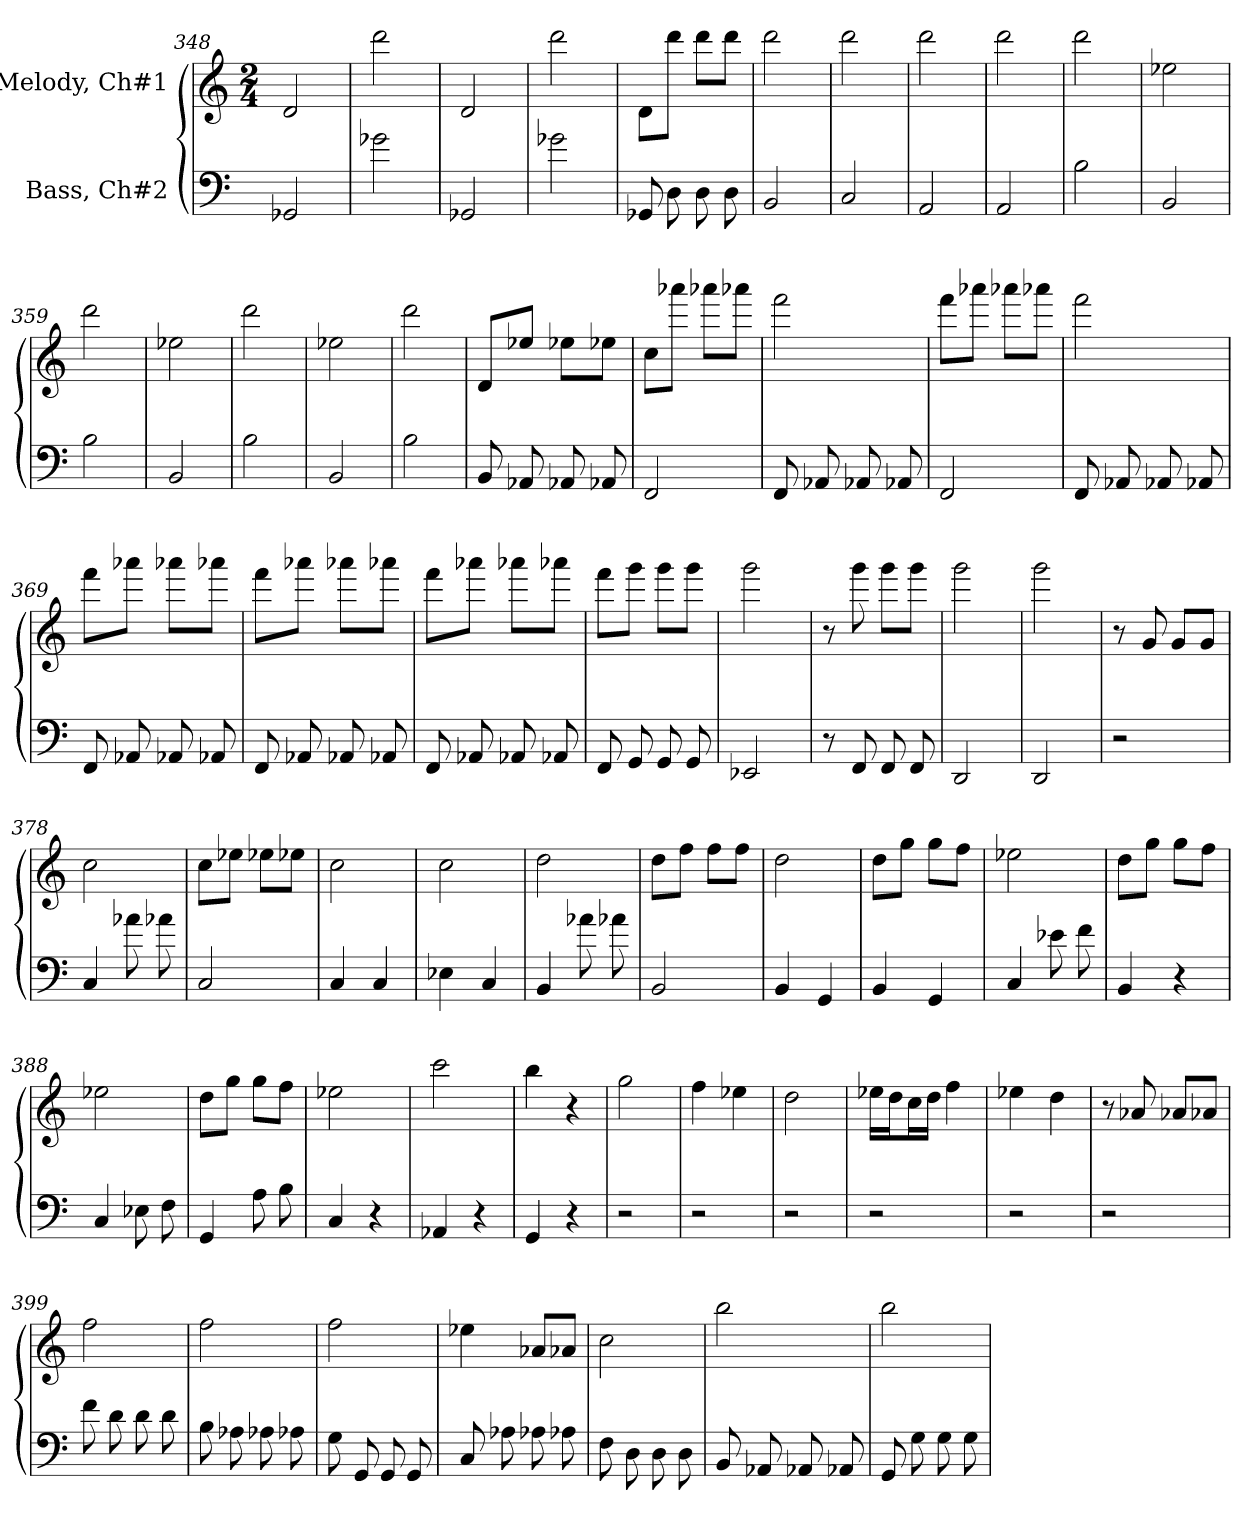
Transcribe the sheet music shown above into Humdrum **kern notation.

**kern	**kern
*part2	*part1
*staff2	*staff1
*I"Bass, Ch#2	*I"Melody, Ch#1
*clefF4	*
*	*M2/4
=348	=348
2GG-X	2d
=349	=349
2g-X	2ddd
=350	=350
2GG-X	2d
=351	=351
2g-X	2ddd
=352	=352
8GG-X	8dL
8D	8dddJ
8D	8dddL
8D	8dddJ
=353	=353
2BB	2ddd
=354	=354
2C	2ddd
=355	=355
2AA	2ddd
=356	=356
2AA	2ddd
=357	=357
2B	2ddd
=358	=358
2BB	2ee-X
=359	=359
2B	2ddd
=360	=360
2BB	2ee-X
=361	=361
2B	2ddd
=362	=362
2BB	2ee-X
=363	=363
2B	2ddd
=364	=364
8BB	8dL
8AA-X	8ee-XJ
8AA-X	8ee-XL
8AA-X	8ee-XJ
=365	=365
2FF	8ccL
.	8aaa-XJ
.	8aaa-XL
.	8aaa-XJ
=366	=366
8FF	2fff
8AA-X	.
8AA-X	.
8AA-X	.
=367	=367
2FF	8fffL
.	8aaa-XJ
.	8aaa-XL
.	8aaa-XJ
=368	=368
8FF	2fff
8AA-X	.
8AA-X	.
8AA-X	.
=369	=369
8FF	8fffL
8AA-X	8aaa-XJ
8AA-X	8aaa-XL
8AA-X	8aaa-XJ
=370	=370
8FF	8fffL
8AA-X	8aaa-XJ
8AA-X	8aaa-XL
8AA-X	8aaa-XJ
=371	=371
8FF	8fffL
8AA-X	8aaa-XJ
8AA-X	8aaa-XL
8AA-X	8aaa-XJ
=372	=372
8FF	8fffL
8GG	8gggJ
8GG	8gggL
8GG	8gggJ
=373	=373
2EE-X	2ggg
=374	=374
8r	8r
8FF	8ggg
8FF	8gggL
8FF	8gggJ
=375	=375
2DD	2ggg
=376	=376
2DD	2ggg
=377	=377
2r	8r
.	8g
.	8gL
.	8gJ
=378	=378
4C	2cc
8a-X	.
8a-X	.
=379	=379
2C	8ccL
.	8ee-XJ
.	8ee-XL
.	8ee-XJ
=380	=380
4C	2cc
4C	.
=381	=381
4E-X	2cc
4C	.
=382	=382
4BB	2dd
8a-X	.
8a-X	.
=383	=383
2BB	8ddL
.	8ffJ
.	8ffL
.	8ffJ
=384	=384
4BB	2dd
4GG	.
=385	=385
4BB	8ddL
.	8ggJ
4GG	8ggL
.	8ffJ
=386	=386
4C	2ee-X
8e-X	.
8f	.
=387	=387
4BB	8ddL
.	8ggJ
4r	8ggL
.	8ffJ
=388	=388
4C	2ee-X
8E-X	.
8F	.
=389	=389
4GG	8ddL
.	8ggJ
8A	8ggL
8B	8ffJ
=390	=390
4C	2ee-X
4r	.
=391	=391
4AA-X	2ccc
4r	.
=392	=392
4GG	4bb
4r	4r
=393	=393
2r	2gg
=394	=394
2r	4ff
.	4ee-X
=395	=395
2r	2dd
=396	=396
2r	16ee-XLL
.	16ddJ
.	16ccL
.	16ddJJ
.	4ff
=397	=397
2r	4ee-X
.	4dd
=398	=398
2r	8r
.	8a-X
.	8a-XL
.	8a-XJ
=399	=399
8f	2ff
8d	.
8d	.
8d	.
=400	=400
8B	2ff
8A-X	.
8A-X	.
8A-X	.
=401	=401
8G	2ff
8GG	.
8GG	.
8GG	.
=402	=402
8C	4ee-X
8A-X	.
8A-X	8a-XL
8A-X	8a-XJ
=403	=403
8F	2cc
8D	.
8D	.
8D	.
=404	=404
8BB	2bb
8AA-X	.
8AA-X	.
8AA-X	.
=405	=405
8GG	2bb
8G	.
8G	.
8G	.
=	=
*-	*-
